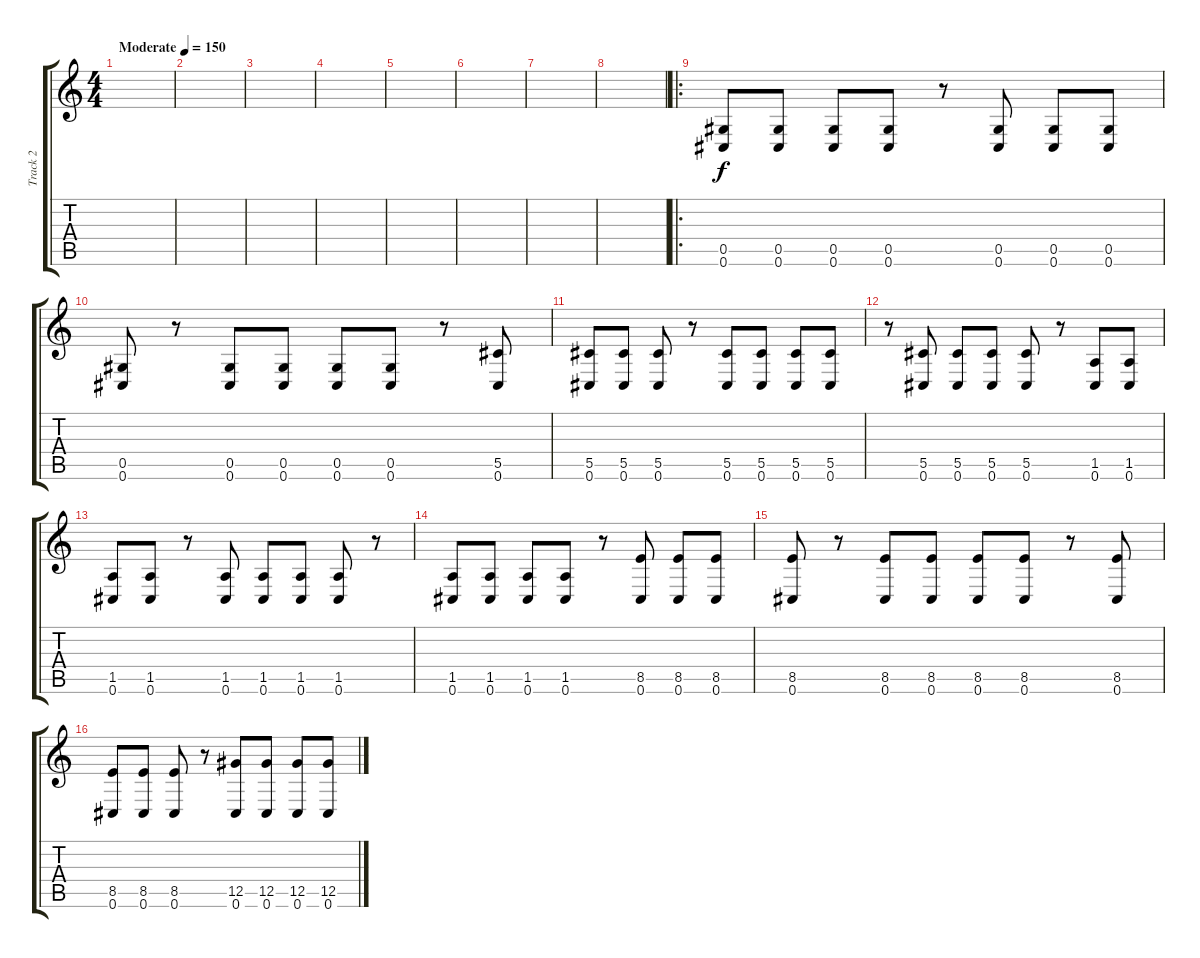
\track ("Track 2" "Track 2") {instrument overdrivenguitar}
\staff {score tabs}
\tuning (Eb4 Bb3 Gb3 Db3 Ab2 Db2) {hide}
\ts (4 4)
\tempo (150 "Moderate")
\clef g2
\ks c
|
|
|
|
|
|
|
|
\ro
(0.5 0.6).8 (0.5 0.6).8 (0.5 0.6).8 (0.5 0.6).8 r.8 (0.5 0.6).8 (0.5 0.6).8 (0.5 0.6).8 |
(0.5 0.6).8 r.8 (0.5 0.6).8 (0.5 0.6).8 (0.5 0.6).8 (0.5 0.6).8 r.8 (5.5 0.6).8 |
(5.5 0.6).8 (5.5 0.6).8 (5.5 0.6).8 r.8 (5.5 0.6).8 (5.5 0.6).8 (5.5 0.6).8 (5.5 0.6).8 |
r.8 (5.5 0.6).8 (5.5 0.6).8 (5.5 0.6).8 (5.5 0.6).8 r.8 (1.5 0.6).8 (1.5 0.6).8 |
(1.5 0.6).8 (1.5 0.6).8 r.8 (1.5 0.6).8 (1.5 0.6).8 (1.5 0.6).8 (1.5 0.6).8 r.8 |
(1.5 0.6).8 (1.5 0.6).8 (1.5 0.6).8 (1.5 0.6).8 r.8 (8.5 0.6).8 (8.5 0.6).8 (8.5 0.6).8 |
(8.5 0.6).8 r.8 (8.5 0.6).8 (8.5 0.6).8 (8.5 0.6).8 (8.5 0.6).8 r.8 (8.5 0.6).8 |
(8.5 0.6).8 (8.5 0.6).8 (8.5 0.6).8 r.8 (12.5 0.6).8 (12.5 0.6).8 (12.5 0.6).8 (12.5 0.6).8
